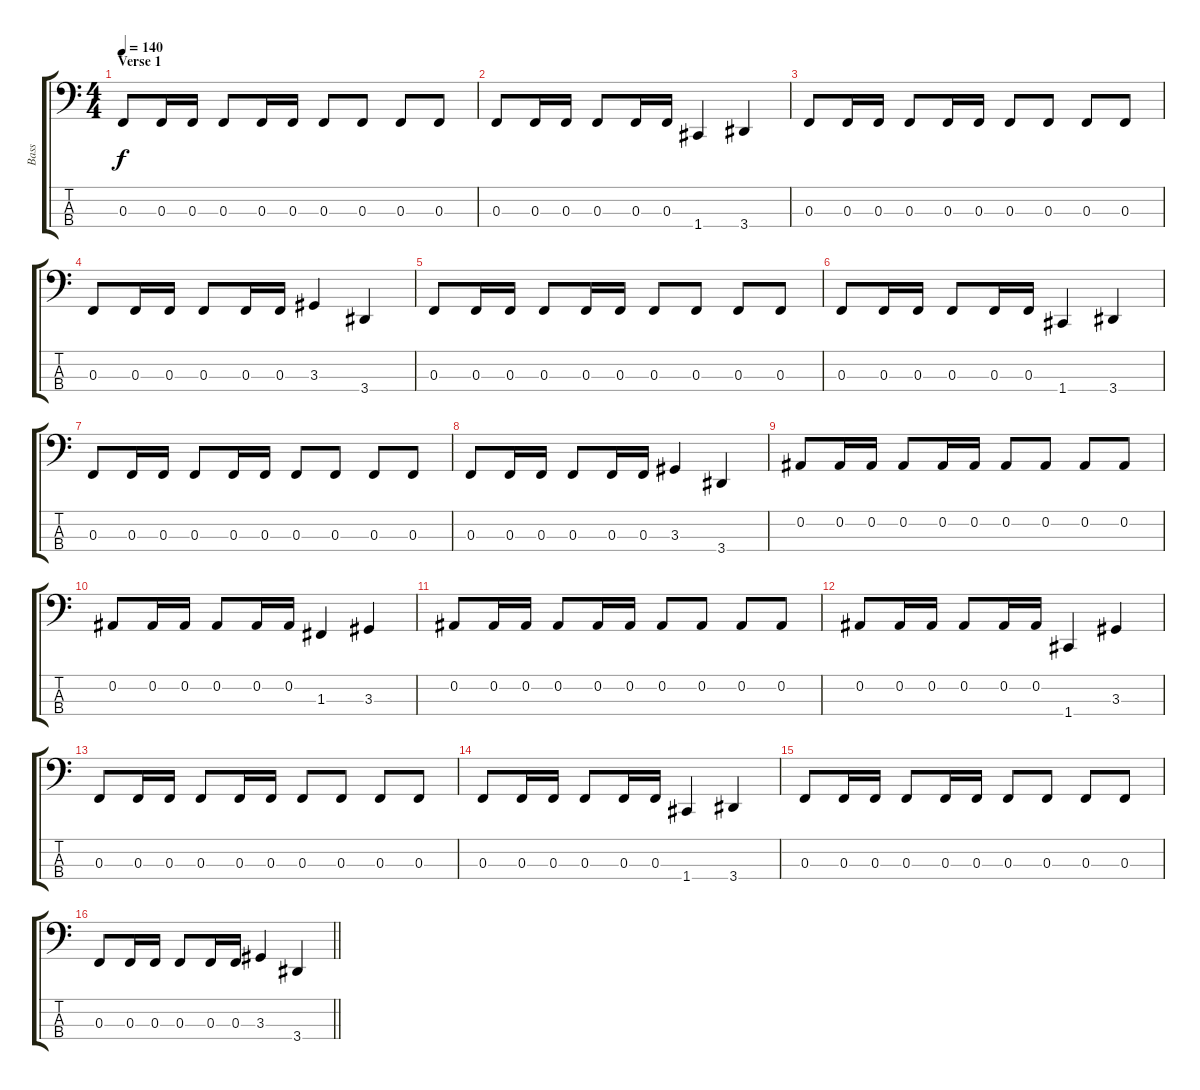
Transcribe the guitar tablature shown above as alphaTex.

\track ("Bass" "Bass") {instrument electricbasspick}
\staff {score tabs}
\tuning (Eb2 Bb1 F1 C1) {hide}
\ts (4 4)
\section ("" "Verse 1")
\tempo 140
\clef f4
\ks c
0.3.8{dy f} 0.3.16 0.3.16 0.3.8 0.3.16 0.3.16 0.3.8 0.3.8 0.3.8 0.3.8 |
0.3.8 0.3.16 0.3.16 0.3.8 0.3.16 0.3.16 1.4.4 3.4.4 |
0.3.8 0.3.16 0.3.16 0.3.8 0.3.16 0.3.16 0.3.8 0.3.8 0.3.8 0.3.8 |
0.3.8 0.3.16 0.3.16 0.3.8 0.3.16 0.3.16 3.3.4 3.4.4 |
0.3.8 0.3.16 0.3.16 0.3.8 0.3.16 0.3.16 0.3.8 0.3.8 0.3.8 0.3.8 |
0.3.8 0.3.16 0.3.16 0.3.8 0.3.16 0.3.16 1.4.4 3.4.4 |
0.3.8 0.3.16 0.3.16 0.3.8 0.3.16 0.3.16 0.3.8 0.3.8 0.3.8 0.3.8 |
0.3.8 0.3.16 0.3.16 0.3.8 0.3.16 0.3.16 3.3.4 3.4.4 |
0.2.8 0.2.16 0.2.16 0.2.8 0.2.16 0.2.16 0.2.8 0.2.8 0.2.8 0.2.8 |
0.2.8 0.2.16 0.2.16 0.2.8 0.2.16 0.2.16 1.3.4 3.3.4 |
0.2.8 0.2.16 0.2.16 0.2.8 0.2.16 0.2.16 0.2.8 0.2.8 0.2.8 0.2.8 |
0.2.8 0.2.16 0.2.16 0.2.8 0.2.16 0.2.16 1.4.4 3.3.4 |
0.3.8 0.3.16 0.3.16 0.3.8 0.3.16 0.3.16 0.3.8 0.3.8 0.3.8 0.3.8 |
0.3.8 0.3.16 0.3.16 0.3.8 0.3.16 0.3.16 1.4.4 3.4.4 |
0.3.8 0.3.16 0.3.16 0.3.8 0.3.16 0.3.16 0.3.8 0.3.8 0.3.8 0.3.8 |
\barLineRight lightlight
0.3.8 0.3.16 0.3.16 0.3.8 0.3.16 0.3.16 3.3.4 3.4.4
